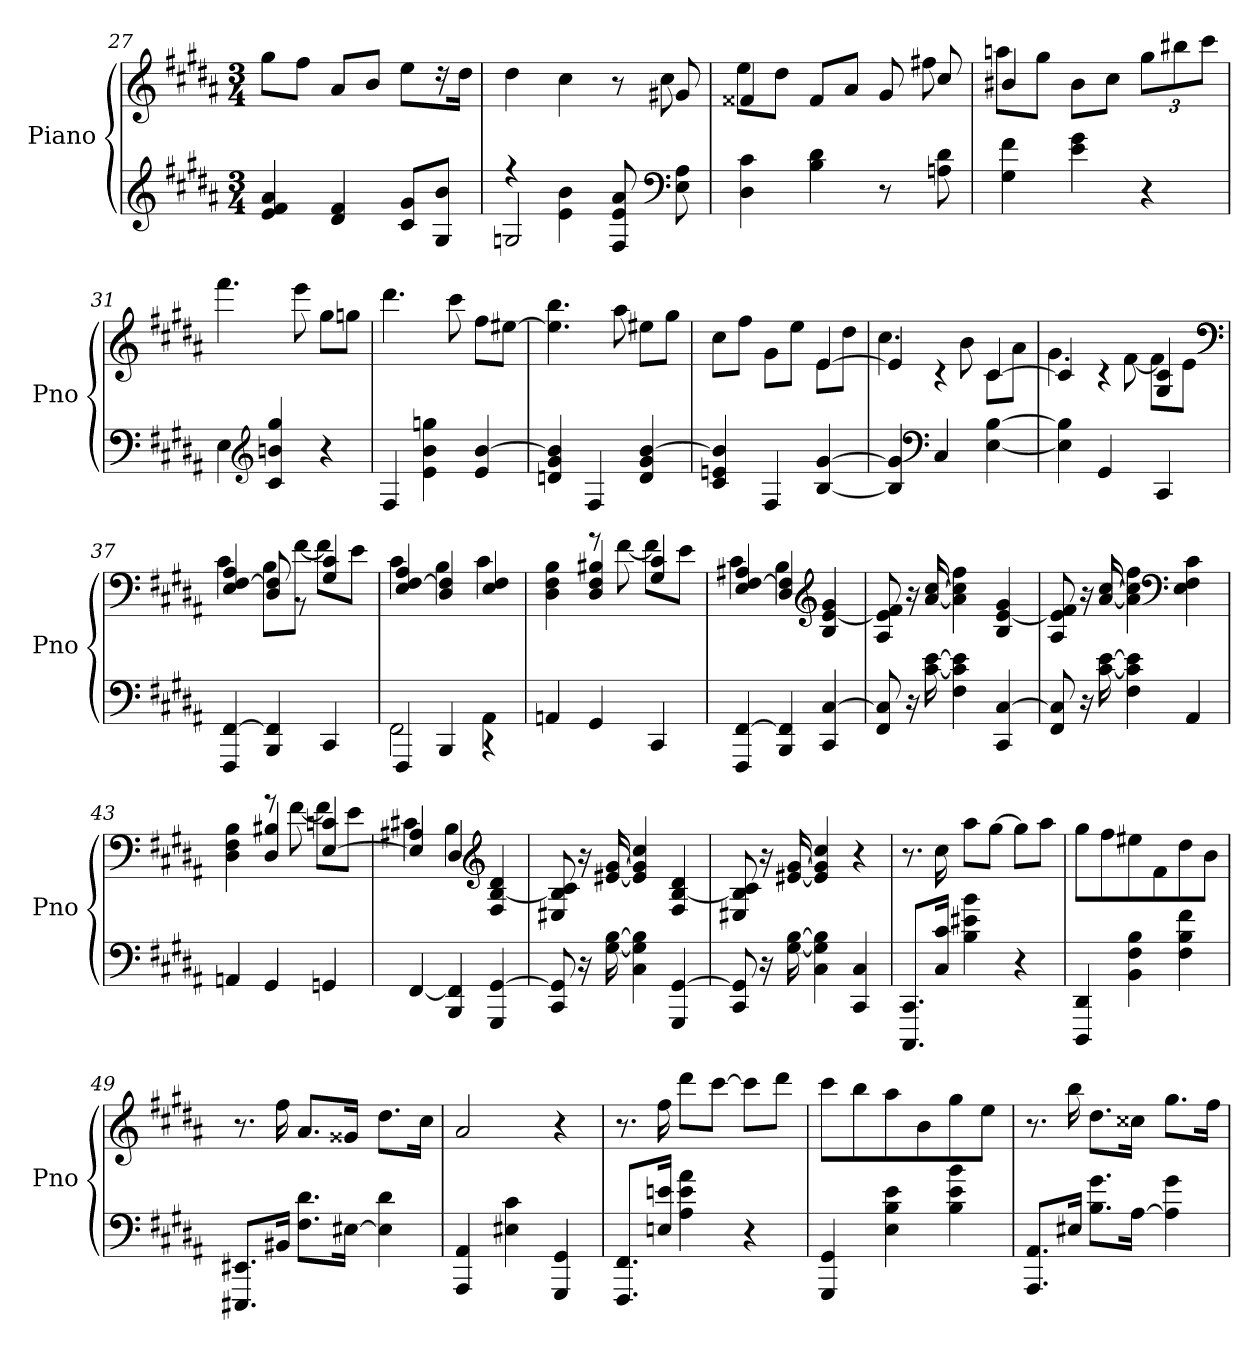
**kern	**kern
*part1	*part1
*staff2	*staff1
*I"Piano	*
*I'Pno	*
*clefG2	*clefG2
*k[f#c#g#d#a#]	*k[f#c#g#d#a#]
*B:	*B:
*M3/4	*M3/4
=27	=27
4e 4f# 4a#	8gg#L
.	8ff#J
4d# 4f#	8a#L
.	8bJ
8c# 8g#L	8eeL
8G# 8bJ	16r
.	16dd#Jk
=28	=28
*^	*^
2Gn	4rff	4ryy	4dd#
.	4e 4b	4ryy	4cc#
4ryy	8F# 8e 8a#	8ryy	8r
*clefF4	*	*	*
.	8E 8A#	8g#X	8cc#
*v	*v	*	*
=29	=29	=29
4D# 4c#	4f##X	8eeL
.	.	8dd#J
4B 4d#	4ryy	8f##L
.	.	8a#J
8r	8ryy	8g#
8An 8d#	8cc#	8ff#X
=30	=30	=30
4G# 4f#	4b#X	8aanL
.	.	8gg#J
4e 4g#	8b#L	2ryy
.	8cc#J	.
4r	12gg#L	.
.	12bb#X	.
.	12ccc#J	.
*	*v	*v
=31	=31
4E	4.fff#
*clefG2	*
4c# 4bn 4gg#	.
.	8eee
4r	8gg#L
.	8ggnJ
=32	=32
4F#	4.ddd#
4e 4b 4ggn	.
.	8ccc#
4e [4b	8ff#L
.	[8ee#XJ
=33	=33
4dn 4g# 4b]	4.ee#] 4.bb
4F#	.
.	8aa#
4d 4g# [4b	8ee#XL
.	8gg#J
=34	=34
*	*^
4c# 4en 4b]	4ryy	8cc#L
.	.	8ff#J
4F#	4ryy	8g#L
.	.	8eeJ
[4B [4g#	[4e	8eL
.	.	8dd#J
=35	=35	=35
4B] 4g#]	4e]	4.cc#
*clefF4	*	*
4C#	4rc	.
.	.	8b
[4E [4B	[4c#	8c#L
.	.	8a#J
=36	=36	=36
4E] 4B]	4c#]	4.g#
4GG#	4rc	.
.	.	[8f#
4CC#	4G# 4c#	8f#L]
.	.	8eJ
*	*clefF4	*
=37	=37	=37
4FFF# [4FF#	4E [4F# 4A#	4c#
4BBB 4FF#]	8D# 8F#]	8BL
.	8rBB	[8f#J
4CC#	4G# 4c#	8f#L]
.	.	8eJ
=38	=38	=38
*^	*	*
4FFF#	2FF#	4E [4F# 4A#	4c#
4BBB	.	4D# 4F#]	4B
4rCC	4AA#	4E 4F#	4c#
*v	*v	*	*
=39	=39	=39
4AAn	4D# 4F# 4B	4ryy
4GG#	4D# 4F# 4B#X	8rg
.	.	[8f#
4CC#	4G# 4c#	8f#L]
.	.	8eJ
=40	=40	=40
4FFF# [4FF#	4E [4F# 4A#X	4c#
4BBB 4FF#]	4D# 4F#]	4B
*	*clefG2	*
4CC# [4C#	4B [4e 4g#	4ryy
*	*v	*v
=41	=41
8FF# 8C#]	8A# 8e] 8f#
16r	16r
[16c# [16e	[16a#/ [16cc#/
4F# 4c#] 4e]	4a#] 4cc#] 4ff#
4CC# [4C#	4B [4e 4g#
=42	=42
8FF# 8C#]	8A# 8e] 8f#
16r	16r
[16c# [16e	[16a#/ [16cc#/
4F# 4c#] 4e]	4a#] 4cc#] 4ff#
*	*clefF4
4AA#	4E 4F# 4c#
=43	=43
*	*^
4AAn	4D# 4F# 4B	4ryy
4GG#	4D# 4B#X	8rg
.	.	[8f#
4GGn	[4E 4cn	8f#L]
.	.	8eJ
=44	=44	=44
[4FF#	4E] 4A#X	4c#X
4BBB 4FF#]	4D#	4B
*	*clefG2	*
4GGG# [4GG#	4F# [4B 4d#	4ryy
*	*v	*v
=45	=45
8CC# 8GG#]	8E#X 8B] 8c#
16r	16r
[16G# [16B	[16e#X [16g#
4C# 4G#] 4B]	4e#] 4g#] 4cc#
4GGG# [4GG#	4F# [4B 4d#
=46	=46
8CC# 8GG#]	8E#X 8B] 8c#
16r	16r
[16G# [16B	[16e#X [16g#
4C# 4G#] 4B]	4e#] 4g#] 4cc#
4CC# 4C#	4r
=47	=47
8.CCC# 8.CC#L	8.r
16C# 16c#Jk	16cc#
4B 4e#X 4b	8aa#L
.	[8gg#J
4r	8gg#L]
.	8aa#J
=48	=48
4DDD# 4DD#	8gg#L
.	8ff#
4BB 4F# 4B	8ee#X
.	8f#
4F# 4B 4f#	8dd#
.	8bJ
=49	=49
8.EEE#X 8.EE#XL	8.r
16BB#XJk	16ff#
8.F# 8.d#L	8.a#L
[16E#XJk	16g##XJk
4E#] 4d#	8.dd#L
.	16cc#Jk
=50	=50
4AAA# 4AA#	2a#
4E#X 4c#	.
4GGG# 4GG#	4r
=51	=51
8.FFF# 8.FF#L	8.r
16En 16enJk	16ff#
4A# 4e 4a#	8ddd#L
.	[8ccc#J
4r	8ccc#L]
.	8ddd#J
=52	=52
4GGG# 4GG#	8ccc#L
.	8bb
4E 4B 4e	8aa#
.	8b
4B 4e 4b	8gg#
.	8eeJ
=53	=53
8.AAA# 8.AA#L	8.r
16E#XJk	16bb
8.B 8.g#L	8.dd#L
[16A#Jk	16cc##XJk
4A#] 4g#	8.gg#L
.	16ff#Jk
=	=
*-	*-
